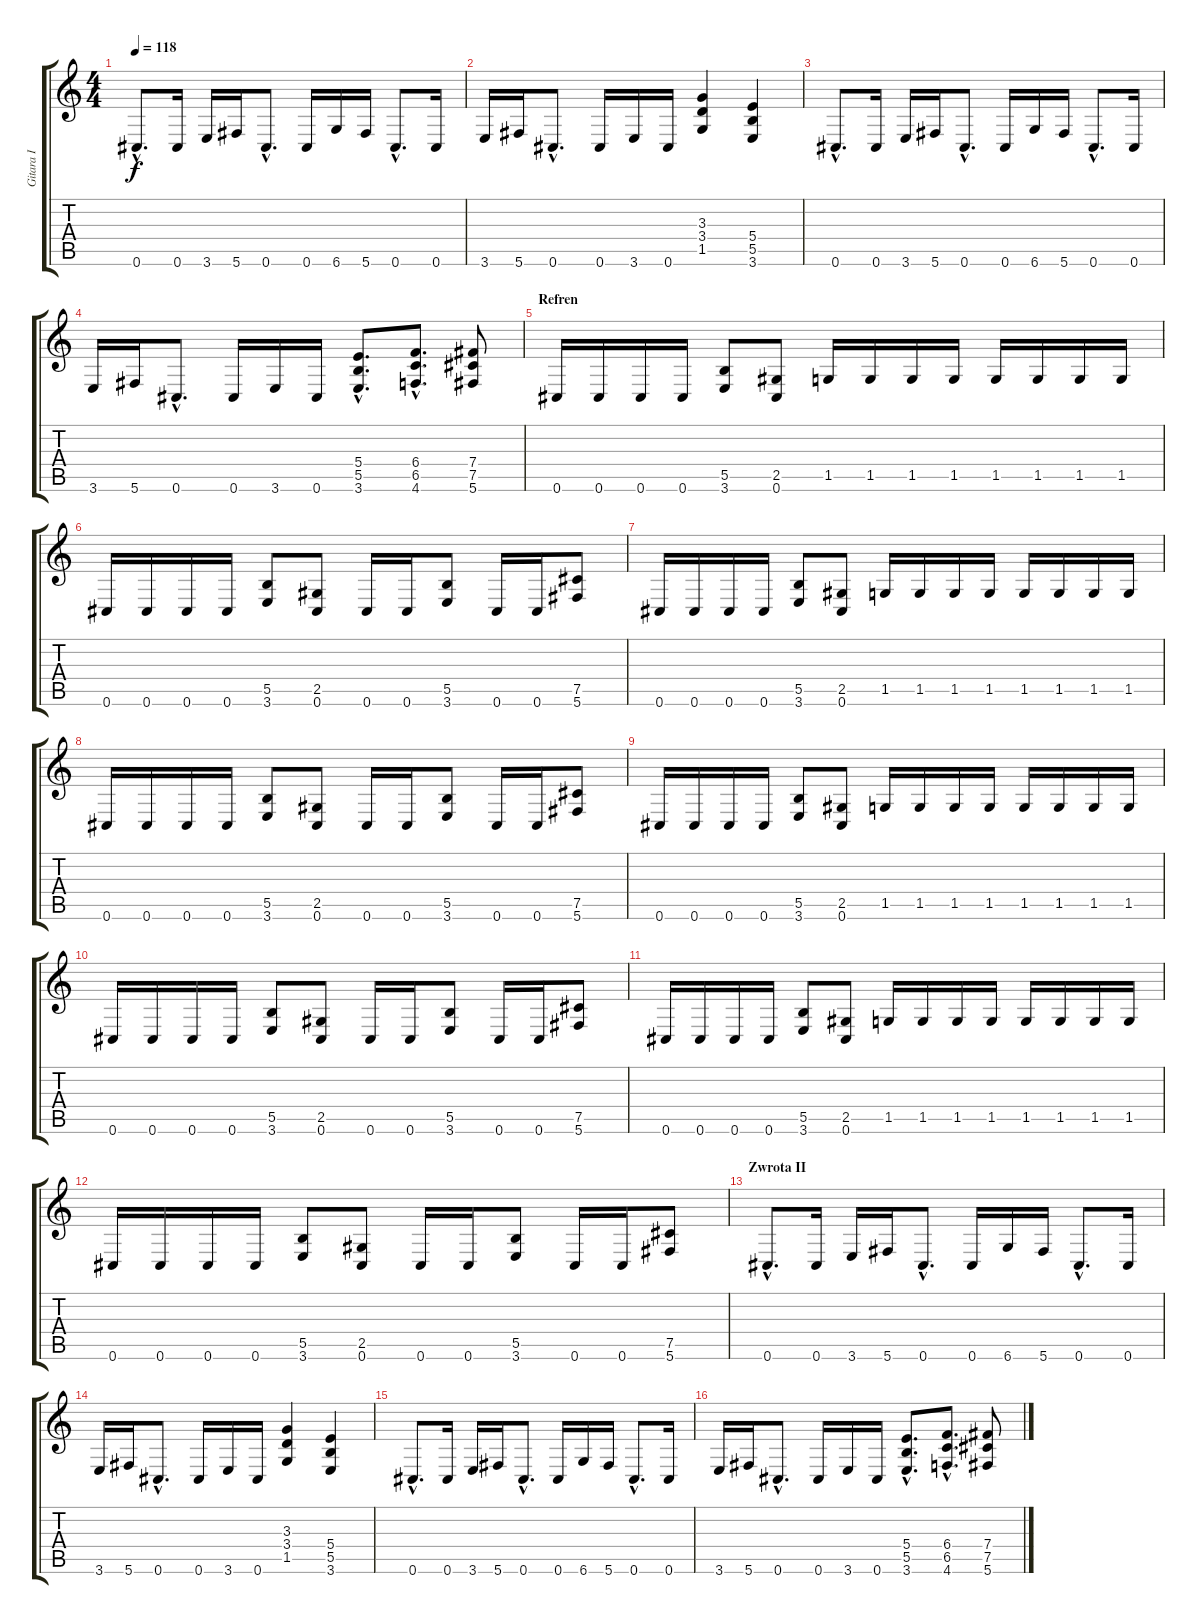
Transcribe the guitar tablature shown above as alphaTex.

\track ("Gitara I" "Gitara I") {instrument distortionguitar}
\staff {score tabs}
\tuning (Db4 Ab3 E3 B2 Gb2 Db2) {hide}
\ts (4 4)
\tempo 118
\clef g2
\ks c
0.6{hac}.8{d dy f} 0.6.16 3.6.16 5.6.16 0.6{hac}.8{d} 0.6.16 6.6.16 5.6.16 0.6{hac}.8{d} 0.6.16 |
3.6.16 5.6.16 0.6{hac}.8{d} 0.6.16 3.6.16 0.6.16 (3.3 3.4 1.5).4 (5.4 5.5 3.6).4 |
0.6{hac}.8{d} 0.6.16 3.6.16 5.6.16 0.6{hac}.8{d} 0.6.16 6.6.16 5.6.16 0.6{hac}.8{d} 0.6.16 |
3.6.16 5.6.16 0.6{hac}.8{d} 0.6.16 3.6.16 0.6.16 (5.4{hac} 5.5{hac} 3.6{hac}).8{d} (6.4{hac} 6.5{hac} 4.6{hac}).8{d} (7.4 7.5 5.6).8 |
\section ("" "Refren")
0.6.16 0.6.16 0.6.16 0.6.16 (5.5 3.6).8 (2.5 0.6).8 1.5.16 1.5.16 1.5.16 1.5.16 1.5.16 1.5.16 1.5.16 1.5.16 |
0.6.16 0.6.16 0.6.16 0.6.16 (5.5 3.6).8 (2.5 0.6).8 0.6.16 0.6.16 (5.5 3.6).8 0.6.16 0.6.16 (7.5 5.6).8 |
0.6.16 0.6.16 0.6.16 0.6.16 (5.5 3.6).8 (2.5 0.6).8 1.5.16 1.5.16 1.5.16 1.5.16 1.5.16 1.5.16 1.5.16 1.5.16 |
0.6.16 0.6.16 0.6.16 0.6.16 (5.5 3.6).8 (2.5 0.6).8 0.6.16 0.6.16 (5.5 3.6).8 0.6.16 0.6.16 (7.5 5.6).8 |
0.6.16 0.6.16 0.6.16 0.6.16 (5.5 3.6).8 (2.5 0.6).8 1.5.16 1.5.16 1.5.16 1.5.16 1.5.16 1.5.16 1.5.16 1.5.16 |
0.6.16 0.6.16 0.6.16 0.6.16 (5.5 3.6).8 (2.5 0.6).8 0.6.16 0.6.16 (5.5 3.6).8 0.6.16 0.6.16 (7.5 5.6).8 |
0.6.16 0.6.16 0.6.16 0.6.16 (5.5 3.6).8 (2.5 0.6).8 1.5.16 1.5.16 1.5.16 1.5.16 1.5.16 1.5.16 1.5.16 1.5.16 |
0.6.16 0.6.16 0.6.16 0.6.16 (5.5 3.6).8 (2.5 0.6).8 0.6.16 0.6.16 (5.5 3.6).8 0.6.16 0.6.16 (7.5 5.6).8 |
\section ("" "Zwrota II")
0.6{hac}.8{d} 0.6.16 3.6.16 5.6.16 0.6{hac}.8{d} 0.6.16 6.6.16 5.6.16 0.6{hac}.8{d} 0.6.16 |
3.6.16 5.6.16 0.6{hac}.8{d} 0.6.16 3.6.16 0.6.16 (3.3 3.4 1.5).4 (5.4 5.5 3.6).4 |
0.6{hac}.8{d} 0.6.16 3.6.16 5.6.16 0.6{hac}.8{d} 0.6.16 6.6.16 5.6.16 0.6{hac}.8{d} 0.6.16 |
3.6.16 5.6.16 0.6{hac}.8{d} 0.6.16 3.6.16 0.6.16 (5.4{hac} 5.5{hac} 3.6{hac}).8{d} (6.4{hac} 6.5{hac} 4.6{hac}).8{d} (7.4 7.5 5.6).8
